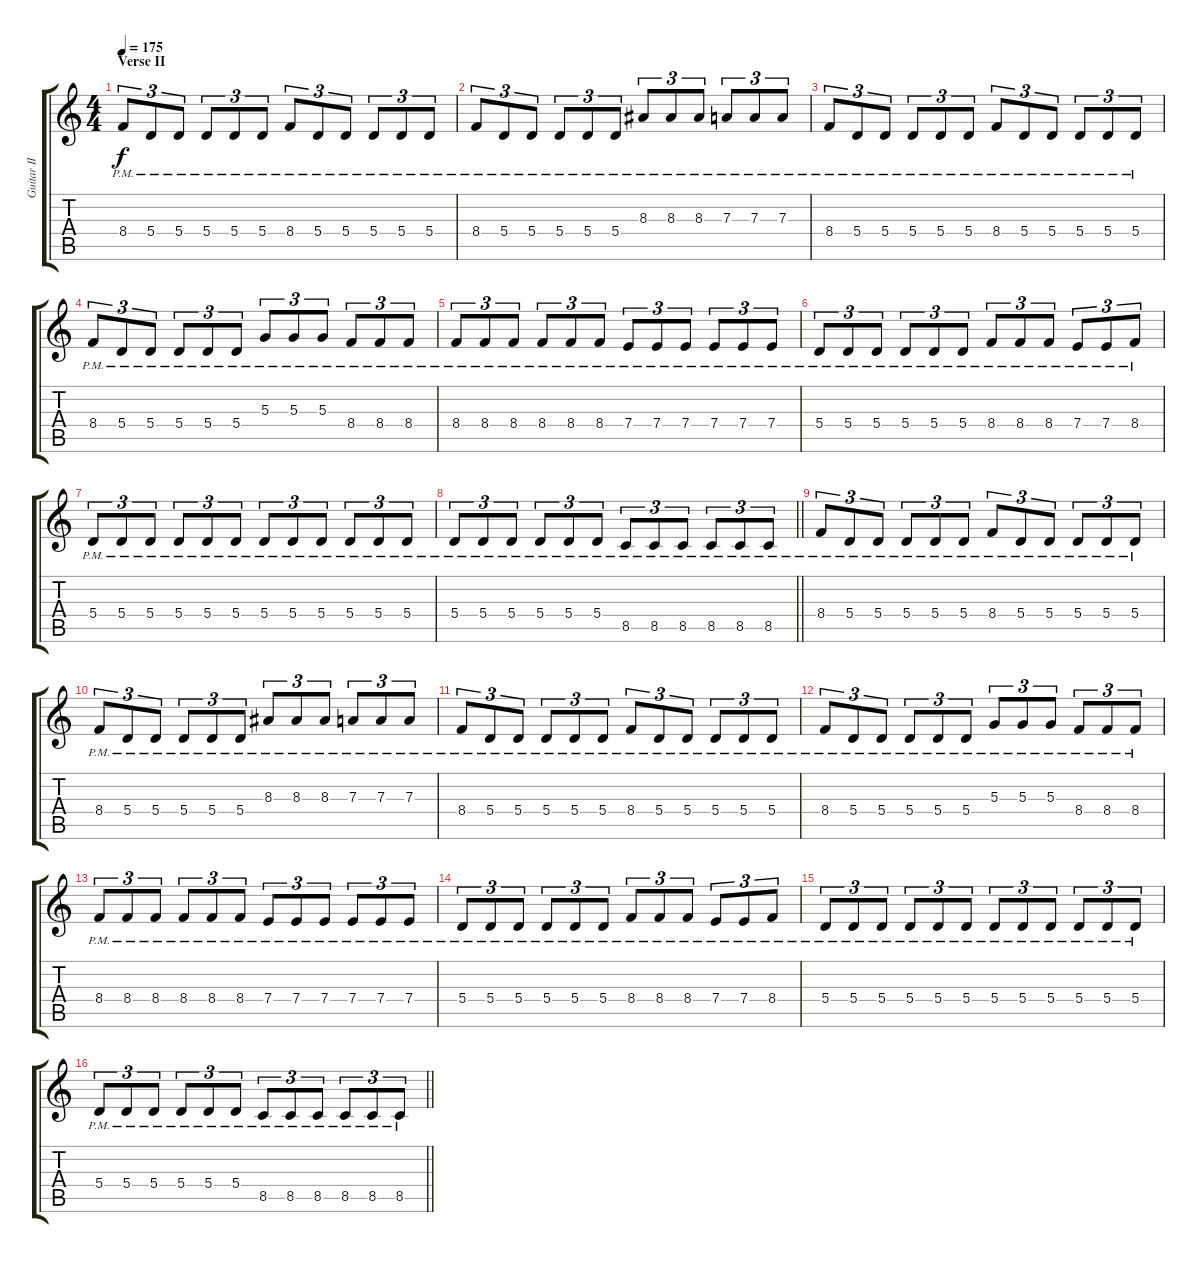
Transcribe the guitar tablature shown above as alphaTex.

\track ("Guitar II" "Guitar II") {instrument distortionguitar}
\staff {score tabs}
\tuning (B3 Gb3 D3 A2 E2 B1) {hide}
\ts (4 4)
\section ("" "Verse II")
\tempo 175
\clef g2
\ks c
8.4{pm}.8{tu (3 2) dy f} 5.4{pm}.8{tu (3 2)} 5.4{pm}.8{tu (3 2)} 5.4{pm}.8{tu (3 2)} 5.4{pm}.8{tu (3 2)} 5.4{pm}.8{tu (3 2)} 8.4{pm}.8{tu (3 2)} 5.4{pm}.8{tu (3 2)} 5.4{pm}.8{tu (3 2)} 5.4{pm}.8{tu (3 2)} 5.4{pm}.8{tu (3 2)} 5.4{pm}.8{tu (3 2)} |
8.4{pm}.8{tu (3 2)} 5.4{pm}.8{tu (3 2)} 5.4{pm}.8{tu (3 2)} 5.4{pm}.8{tu (3 2)} 5.4{pm}.8{tu (3 2)} 5.4{pm}.8{tu (3 2)} 8.3{pm}.8{tu (3 2)} 8.3{pm}.8{tu (3 2)} 8.3{pm}.8{tu (3 2)} 7.3{pm}.8{tu (3 2)} 7.3{pm}.8{tu (3 2)} 7.3{pm}.8{tu (3 2)} |
8.4{pm}.8{tu (3 2)} 5.4{pm}.8{tu (3 2)} 5.4{pm}.8{tu (3 2)} 5.4{pm}.8{tu (3 2)} 5.4{pm}.8{tu (3 2)} 5.4{pm}.8{tu (3 2)} 8.4{pm}.8{tu (3 2)} 5.4{pm}.8{tu (3 2)} 5.4{pm}.8{tu (3 2)} 5.4{pm}.8{tu (3 2)} 5.4{pm}.8{tu (3 2)} 5.4{pm}.8{tu (3 2)} |
8.4{pm}.8{tu (3 2)} 5.4{pm}.8{tu (3 2)} 5.4{pm}.8{tu (3 2)} 5.4{pm}.8{tu (3 2)} 5.4{pm}.8{tu (3 2)} 5.4{pm}.8{tu (3 2)} 5.3{pm}.8{tu (3 2)} 5.3{pm}.8{tu (3 2)} 5.3{pm}.8{tu (3 2)} 8.4{pm}.8{tu (3 2)} 8.4{pm}.8{tu (3 2)} 8.4{pm}.8{tu (3 2)} |
8.4{pm}.8{tu (3 2)} 8.4{pm}.8{tu (3 2)} 8.4{pm}.8{tu (3 2)} 8.4{pm}.8{tu (3 2)} 8.4{pm}.8{tu (3 2)} 8.4{pm}.8{tu (3 2)} 7.4{pm}.8{tu (3 2)} 7.4{pm}.8{tu (3 2)} 7.4{pm}.8{tu (3 2)} 7.4{pm}.8{tu (3 2)} 7.4{pm}.8{tu (3 2)} 7.4{pm}.8{tu (3 2)} |
5.4{pm}.8{tu (3 2)} 5.4{pm}.8{tu (3 2)} 5.4{pm}.8{tu (3 2)} 5.4{pm}.8{tu (3 2)} 5.4{pm}.8{tu (3 2)} 5.4{pm}.8{tu (3 2)} 8.4{pm}.8{tu (3 2)} 8.4{pm}.8{tu (3 2)} 8.4{pm}.8{tu (3 2)} 7.4{pm}.8{tu (3 2)} 7.4{pm}.8{tu (3 2)} 8.4{pm}.8{tu (3 2)} |
5.4{pm}.8{tu (3 2)} 5.4{pm}.8{tu (3 2)} 5.4{pm}.8{tu (3 2)} 5.4{pm}.8{tu (3 2)} 5.4{pm}.8{tu (3 2)} 5.4{pm}.8{tu (3 2)} 5.4{pm}.8{tu (3 2)} 5.4{pm}.8{tu (3 2)} 5.4{pm}.8{tu (3 2)} 5.4{pm}.8{tu (3 2)} 5.4{pm}.8{tu (3 2)} 5.4{pm}.8{tu (3 2)} |
\barLineRight lightlight
5.4{pm}.8{tu (3 2)} 5.4{pm}.8{tu (3 2)} 5.4{pm}.8{tu (3 2)} 5.4{pm}.8{tu (3 2)} 5.4{pm}.8{tu (3 2)} 5.4{pm}.8{tu (3 2)} 8.5{pm}.8{tu (3 2)} 8.5{pm}.8{tu (3 2)} 8.5{pm}.8{tu (3 2)} 8.5{pm}.8{tu (3 2)} 8.5{pm}.8{tu (3 2)} 8.5{pm}.8{tu (3 2)} |
\section ("" "")
8.4{pm}.8{tu (3 2)} 5.4{pm}.8{tu (3 2)} 5.4{pm}.8{tu (3 2)} 5.4{pm}.8{tu (3 2)} 5.4{pm}.8{tu (3 2)} 5.4{pm}.8{tu (3 2)} 8.4{pm}.8{tu (3 2)} 5.4{pm}.8{tu (3 2)} 5.4{pm}.8{tu (3 2)} 5.4{pm}.8{tu (3 2)} 5.4{pm}.8{tu (3 2)} 5.4{pm}.8{tu (3 2)} |
8.4{pm}.8{tu (3 2)} 5.4{pm}.8{tu (3 2)} 5.4{pm}.8{tu (3 2)} 5.4{pm}.8{tu (3 2)} 5.4{pm}.8{tu (3 2)} 5.4{pm}.8{tu (3 2)} 8.3{pm}.8{tu (3 2)} 8.3{pm}.8{tu (3 2)} 8.3{pm}.8{tu (3 2)} 7.3{pm}.8{tu (3 2)} 7.3{pm}.8{tu (3 2)} 7.3{pm}.8{tu (3 2)} |
8.4{pm}.8{tu (3 2)} 5.4{pm}.8{tu (3 2)} 5.4{pm}.8{tu (3 2)} 5.4{pm}.8{tu (3 2)} 5.4{pm}.8{tu (3 2)} 5.4{pm}.8{tu (3 2)} 8.4{pm}.8{tu (3 2)} 5.4{pm}.8{tu (3 2)} 5.4{pm}.8{tu (3 2)} 5.4{pm}.8{tu (3 2)} 5.4{pm}.8{tu (3 2)} 5.4{pm}.8{tu (3 2)} |
8.4{pm}.8{tu (3 2)} 5.4{pm}.8{tu (3 2)} 5.4{pm}.8{tu (3 2)} 5.4{pm}.8{tu (3 2)} 5.4{pm}.8{tu (3 2)} 5.4{pm}.8{tu (3 2)} 5.3{pm}.8{tu (3 2)} 5.3{pm}.8{tu (3 2)} 5.3{pm}.8{tu (3 2)} 8.4{pm}.8{tu (3 2)} 8.4{pm}.8{tu (3 2)} 8.4{pm}.8{tu (3 2)} |
8.4{pm}.8{tu (3 2)} 8.4{pm}.8{tu (3 2)} 8.4{pm}.8{tu (3 2)} 8.4{pm}.8{tu (3 2)} 8.4{pm}.8{tu (3 2)} 8.4{pm}.8{tu (3 2)} 7.4{pm}.8{tu (3 2)} 7.4{pm}.8{tu (3 2)} 7.4{pm}.8{tu (3 2)} 7.4{pm}.8{tu (3 2)} 7.4{pm}.8{tu (3 2)} 7.4{pm}.8{tu (3 2)} |
5.4{pm}.8{tu (3 2)} 5.4{pm}.8{tu (3 2)} 5.4{pm}.8{tu (3 2)} 5.4{pm}.8{tu (3 2)} 5.4{pm}.8{tu (3 2)} 5.4{pm}.8{tu (3 2)} 8.4{pm}.8{tu (3 2)} 8.4{pm}.8{tu (3 2)} 8.4{pm}.8{tu (3 2)} 7.4{pm}.8{tu (3 2)} 7.4{pm}.8{tu (3 2)} 8.4{pm}.8{tu (3 2)} |
5.4{pm}.8{tu (3 2)} 5.4{pm}.8{tu (3 2)} 5.4{pm}.8{tu (3 2)} 5.4{pm}.8{tu (3 2)} 5.4{pm}.8{tu (3 2)} 5.4{pm}.8{tu (3 2)} 5.4{pm}.8{tu (3 2)} 5.4{pm}.8{tu (3 2)} 5.4{pm}.8{tu (3 2)} 5.4{pm}.8{tu (3 2)} 5.4{pm}.8{tu (3 2)} 5.4{pm}.8{tu (3 2)} |
\barLineRight lightlight
5.4{pm}.8{tu (3 2)} 5.4{pm}.8{tu (3 2)} 5.4{pm}.8{tu (3 2)} 5.4{pm}.8{tu (3 2)} 5.4{pm}.8{tu (3 2)} 5.4{pm}.8{tu (3 2)} 8.5{pm}.8{tu (3 2)} 8.5{pm}.8{tu (3 2)} 8.5{pm}.8{tu (3 2)} 8.5{pm}.8{tu (3 2)} 8.5{pm}.8{tu (3 2)} 8.5{pm}.8{tu (3 2)}
